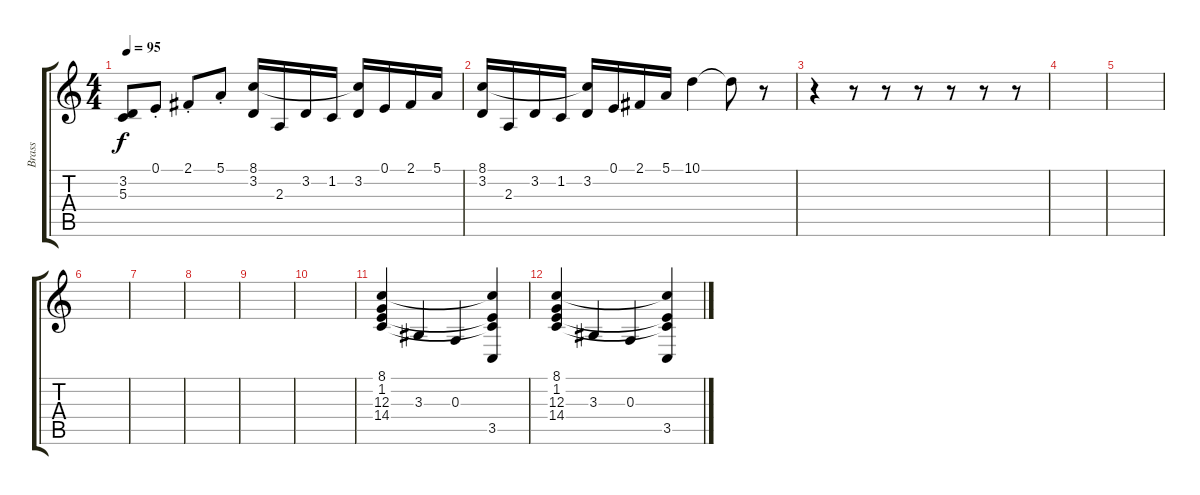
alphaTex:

\track ("Brass" "Brass") {instrument trumpet}
\staff {score tabs}
\tuning (E4 B3 G3 D3 A2 E2) {hide}
\ts (4 4)
\tempo 95
\clef g2
\ks c
(3.2 5.3).8{dy f} 0.1{st}.8 2.1{st}.8 5.1{st}.8 (8.1 3.2).16 2.3.16 3.2.16 1.2.16 (8.1{t} 3.2).16 0.1.16 2.1.16 5.1.16 |
(8.1 3.2).16 2.3.16 3.2.16 1.2.16 (8.1{t} 3.2).16 0.1.16 2.1.16 5.1.16 10.1.4 10.1{t}.8 r.8 |
r.4 r.8 r.8 r.8 r.8 r.8 r.8 |
|
|
|
|
|
|
|
(8.1 1.2 12.3 14.4).4 3.3.4 0.3.4 (8.1{t} 1.2{t} 14.4{t} 3.5).4 |
(8.1 1.2 12.3 14.4).4 3.3.4 0.3.4 (8.1{t} 1.2{t} 14.4{t} 3.5).4
